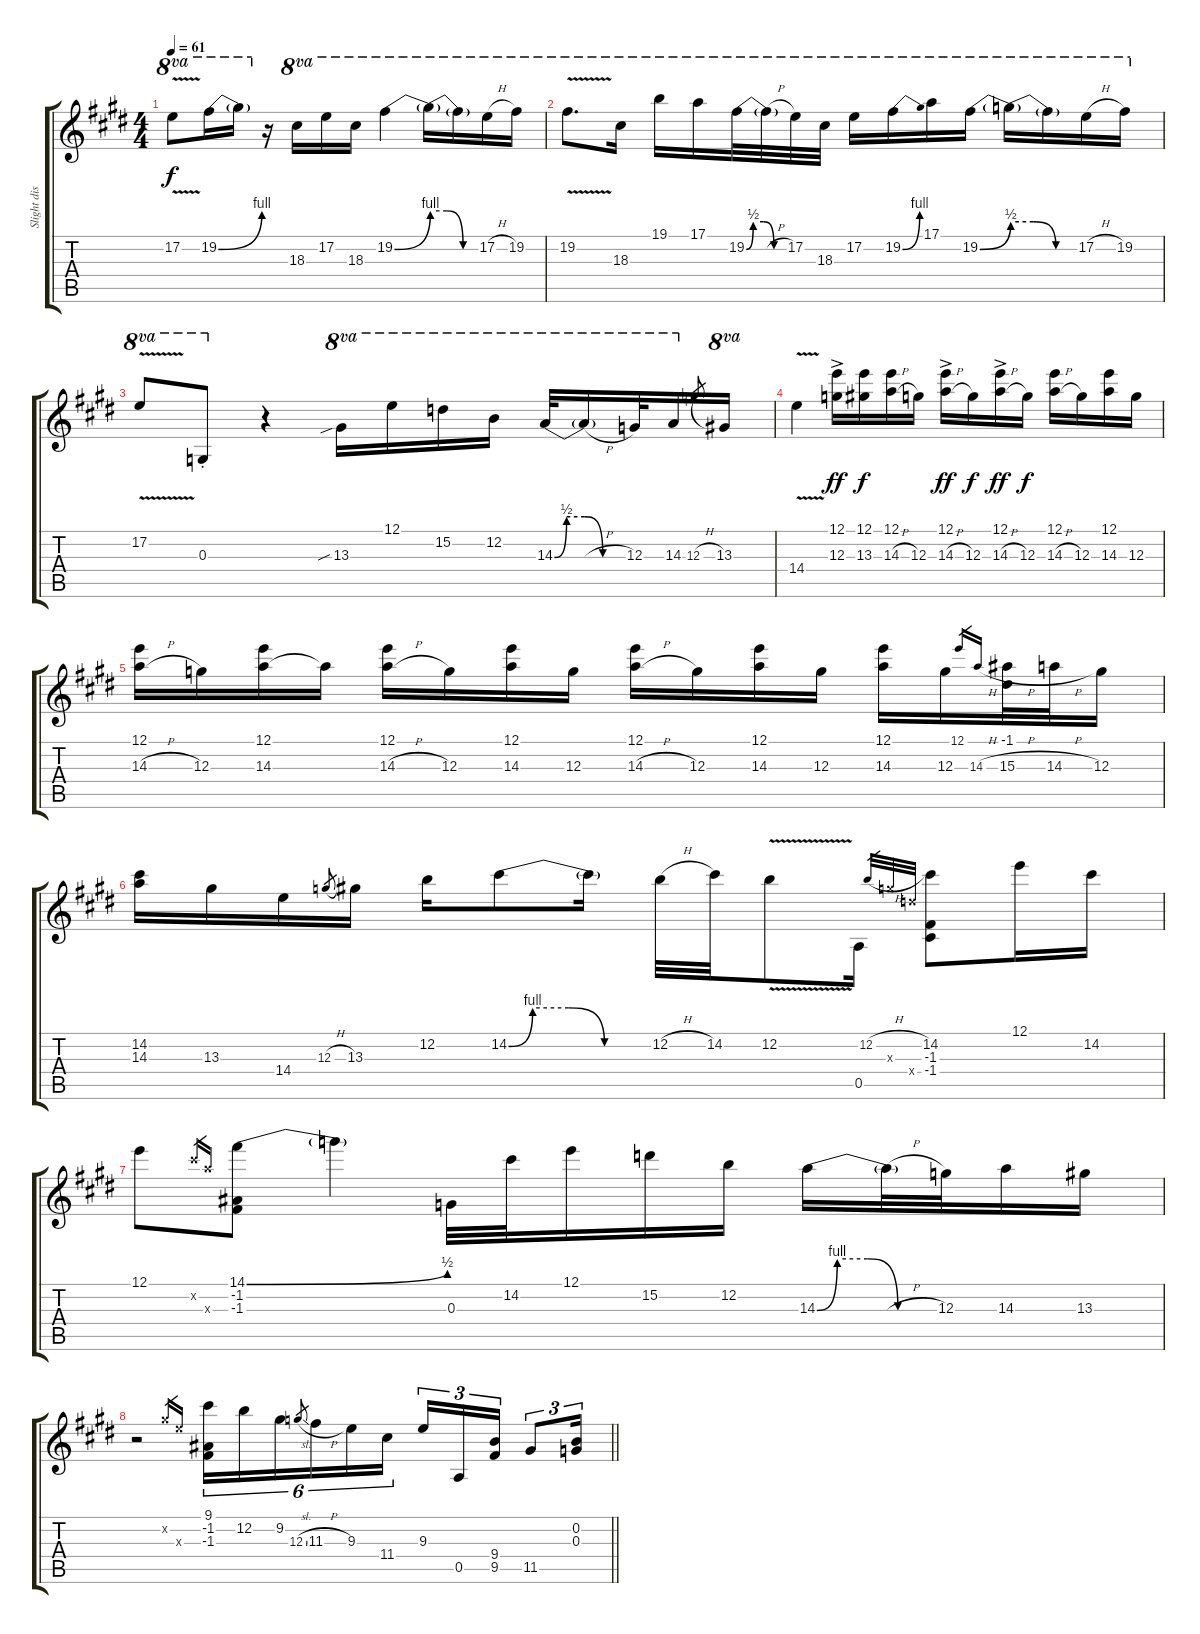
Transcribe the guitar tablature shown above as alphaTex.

\track ("Slight dist" "Slight dis") {instrument overdrivenguitar}
\staff {score tabs}
\tuning (E4 B3 G3 D3 A2 E2) {hide}
\ts (4 4)
\tempo 61
\clef g2
\ks c#minor
17.2{v}.8{ot 8va dy f} 19.2{be (bend 0 0 60 4)}.16{ot 8va} 19.2{t}.16{ot 8va} r.16 18.3.16{ot 8va} 17.2.16{ot 8va} 18.3.16{ot 8va} 19.2{be (bend 0 0 60 4)}.4{ot 8va} 19.2{be (custom 0 4 20 4 40 0 60 0) t}.16{ot 8va} 19.2{t}.16{ot 8va} 17.2{h}.16{ot 8va} 19.2.16{ot 8va} |
19.2{v}.8{d ot 8va} 18.3.16{ot 8va} 19.1.16{ot 8va} 17.1.16{ot 8va} 19.2{be (custom 0 0 10 2 25 2 40 0 60 0)}.32{ot 8va} 19.2{h t}.32{ot 8va} 17.2.32{ot 8va} 18.3.32{ot 8va} 17.2.16{ot 8va} 19.2{be (bend 0 0 60 4)}.16{ot 8va} 17.1.16{ot 8va} 19.2{be (bend 0 0 60 2)}.16{ot 8va} 19.2{be (custom 0 2 20 2 40 0 60 0) t}.16{ot 8va} 19.2{t}.16{ot 8va} 17.2{h}.16{ot 8va} 19.2.16{ot 8va} |
17.2{v}.8{ot 8va} 0.3{st}.8{ot 8va} r.4 13.3{sib}.16{ot 8va} 12.1.16{ot 8va} 15.2.16{ot 8va} 12.2.16{ot 8va} 14.3{be (custom 0 0 10 2 25 2 40 0 60 0)}.32{ot 8va} 14.3{h t}.16{ot 8va} 12.3.32{ot 8va} 14.3.16{ot 8va} 12.3{h}.8{gr} 13.3.16{ot 8va} |
14.4{v}.4 (12.1{ac} 12.3{ac}).16{dy ff} (12.1 13.3).16{dy f} (12.1 14.3{h}).16 12.3.16 (12.1{ac} 14.3{h ac}).16{dy ff} 12.3.16{dy f} (12.1{ac} 14.3{h ac}).16{dy ff} 12.3.16{dy f} (12.1 14.3{h}).16 12.3.16 (12.1 14.3).16 12.3.16 |
(12.1 14.3{h}).16 12.3.16 (12.1 14.3).16 14.3{t}.16 (12.1 14.3{h}).16 12.3.16 (12.1 14.3).16 12.3.16 (12.1 14.3{h}).16 12.3.16 (12.1 14.3).16 12.3.16 (12.1 14.3).16 12.3.16 12.1.16{gr} 14.3{h}.16{gr} (-1.1 15.3{h}).32 14.3{h}.32 12.3.16 |
(14.2 14.3).16 13.3.16 14.4.16 12.3{h}.8{gr} 13.3.16 12.2.16 14.2{be (custom 0 0 10 4 25 4 40 0 60 0)}.8 14.2{t}.16 12.2{h}.32 14.2.32 12.2{v}.8 0.5.16 12.2{h}.32{gr} 12.3{x}.32{gr} 12.4{x}.32{gr} (14.2 -1.3 -1.4).8 12.1.16 14.2.16 |
12.1.8 14.2{x}.16{gr} 14.3{x}.16{gr} (14.1{be (bend 0 0 60 2)} -1.2 -1.3).8 14.1{t}.4 0.3.32 14.2.32 12.1.16 15.2.16 12.2.16 14.3{be (custom 0 0 10 4 25 4 40 0 60 0)}.16 14.3{h t}.32 12.3.32 14.3.16 13.3.16 |
\barLineRight lightlight
r.2 9.2{x}.16{gr} 9.3{x}.16{gr} (9.1 -1.2 -1.3).16{tu (6 4)} 12.2.16{tu (6 4)} 9.2.16{tu (6 4)} 12.3{sl}.8{gr beam splitsecondary} 11.3{h}.16{tu (6 4)} 9.3.16{tu (6 4)} 11.4.16{tu (6 4)} 9.3.16{tu (3 2)} 0.5.16{tu (3 2)} (9.4 9.5).16{tu (3 2)} 11.5.8{tu (3 2)} (0.2 0.3).16{tu (3 2)}
